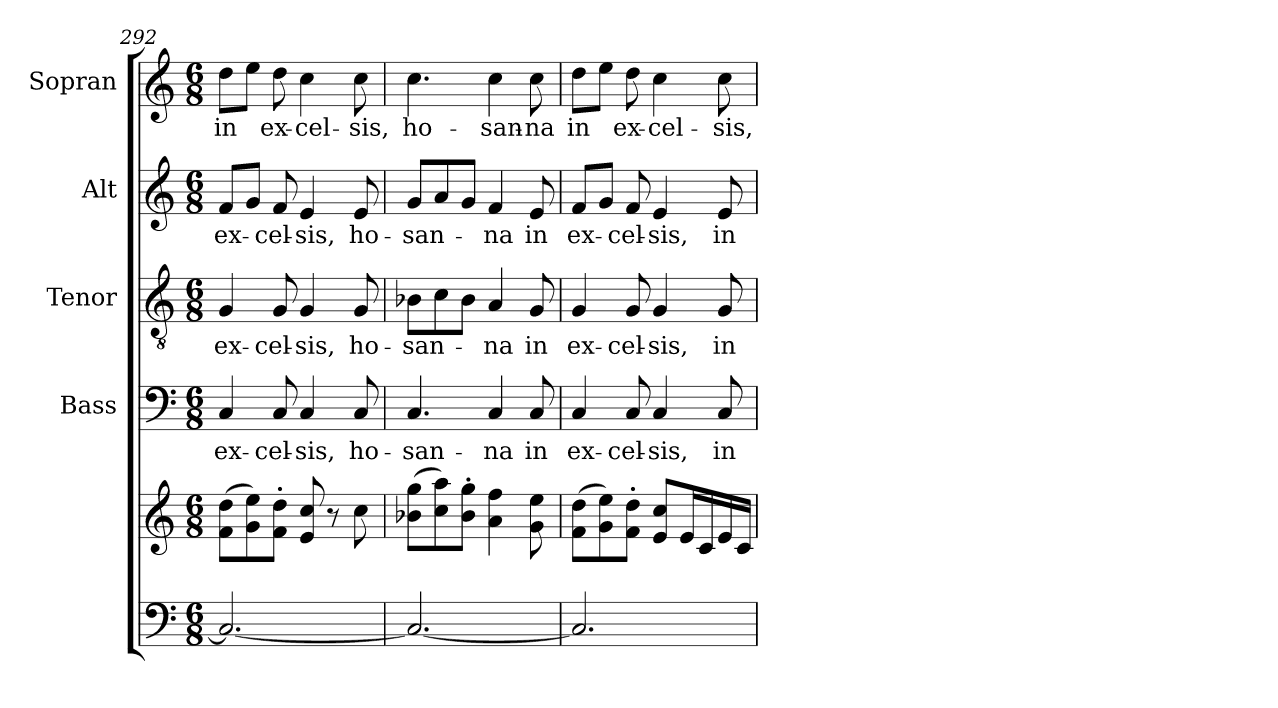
**kern	**kern	**kern	**text	**kern	**text	**kern	**text	**kern	**text
*part5	*part5	*part4	*part4	*part3	*part3	*part2	*part2	*part1	*part1
*staff6	*staff5	*staff4	*staff4	*staff3	*staff3	*staff2	*staff2	*staff1	*staff1
*	*	*I"Bass	*	*I"Tenor	*	*I"Alt	*	*I"Sopran	*
*	*	*I'B.	*	*I'T.	*	*I'A.	*	*I'S.	*
*clefF4	*clefG2	*clefF4	*	*clefGv2	*	*clefG2	*	*clefG2	*
*k[]	*k[]	*k[]	*	*k[]	*	*k[]	*	*k[]	*
*C:	*C:	*C:	*	*C:	*	*C:	*	*C:	*
*M6/8	*M6/8	*M6/8	*	*M6/8	*	*M6/8	*	*M6/8	*
=292	=292	=292	=292	=292	=292	=292	=292	=292	=292
!	!	!	!LO:LY:b	!	!LO:LY:b	!	!LO:LY:b	!	!LO:LY:b
2.C/_	(>8f\ 8dd\L	4C/	ex-	4G/	ex-	8f/L	ex-	8dd\L	in
.	8g\ 8ee\)	.	.	.	.	8g/J	.	8ee\J	.
!	!	!	!LO:LY:b	!	!LO:LY:b	!	!LO:LY:b	!	!LO:LY:b
.	8f\'> 8dd\'>J	8C/	-cel-	8G/	-cel-	8f/	-cel-	8dd\	ex-
!	!	!	!LO:LY:b	!	!LO:LY:b	!	!LO:LY:b	!	!LO:LY:b
.	8e/ 8cc/	4C/	-sis,	4G/	-sis,	4e/	-sis,	4cc\	-cel-
.	8r	.	.	.	.	.	.	.	.
!	!	!	!LO:LY:b	!	!LO:LY:b	!	!LO:LY:b	!	!LO:LY:b
.	8cc\	8C/	ho-	8G/	ho-	8e/	ho-	8cc\	-sis,
=293	=293	=293	=293	=293	=293	=293	=293	=293	=293
!	!	!	!LO:LY:b	!	!LO:LY:b	!	!LO:LY:b	!	!LO:LY:b
2.C/_	(>8b-X\ 8gg\L	4.C/	-san-	8B-X\L	-san-	8g/L	-san-	4.cc\	ho-
.	8cc\ 8aa\)	.	.	8c\	.	8a/	.	.	.
.	8b-\'> 8gg\'>J	.	.	8B-\J	.	8g/J	.	.	.
!	!	!	!LO:LY:b	!	!LO:LY:b	!	!LO:LY:b	!	!LO:LY:b
.	4a\ 4ff\	4C/	-na	4A/	-na	4f/	-na	4cc\	-san-
!	!	!	!LO:LY:b	!	!LO:LY:b	!	!LO:LY:b	!	!LO:LY:b
.	8g\ 8ee\	8C/	in	8G/	in	8e/	in	8cc\	-na
!!LO:LB:g=z
=294	=294	=294	=294	=294	=294	=294	=294	=294	=294
!	!	!	!LO:LY:b	!	!LO:LY:b	!	!LO:LY:b	!	!LO:LY:b
2.C/]	(>8f\ 8dd\L	4C/	ex-	4G/	ex-	8f/L	ex-	8dd\L	in
.	8g\ 8ee\)	.	.	.	.	8g/J	.	8ee\J	.
!	!	!	!LO:LY:b	!	!LO:LY:b	!	!LO:LY:b	!	!LO:LY:b
.	8f\'> 8dd\'>J	8C/	-cel-	8G/	-cel-	8f/	-cel-	8dd\	ex-
!	!	!	!LO:LY:b	!	!LO:LY:b	!	!LO:LY:b	!	!LO:LY:b
.	8e/ 8cc/L	4C/	-sis,	4G/	-sis,	4e/	-sis,	4cc\	-cel-
.	16e/L	.	.	.	.	.	.	.	.
.	16c/	.	.	.	.	.	.	.	.
!	!	!	!LO:LY:b	!	!LO:LY:b	!	!LO:LY:b	!	!LO:LY:b
.	16e/	8C/	in	8G/	in	8e/	in	8cc\	-sis,
.	16c/JJ	.	.	.	.	.	.	.	.
=	=	=	=	=	=	=	=	=	=
*-	*-	*-	*-	*-	*-	*-	*-	*-	*-
